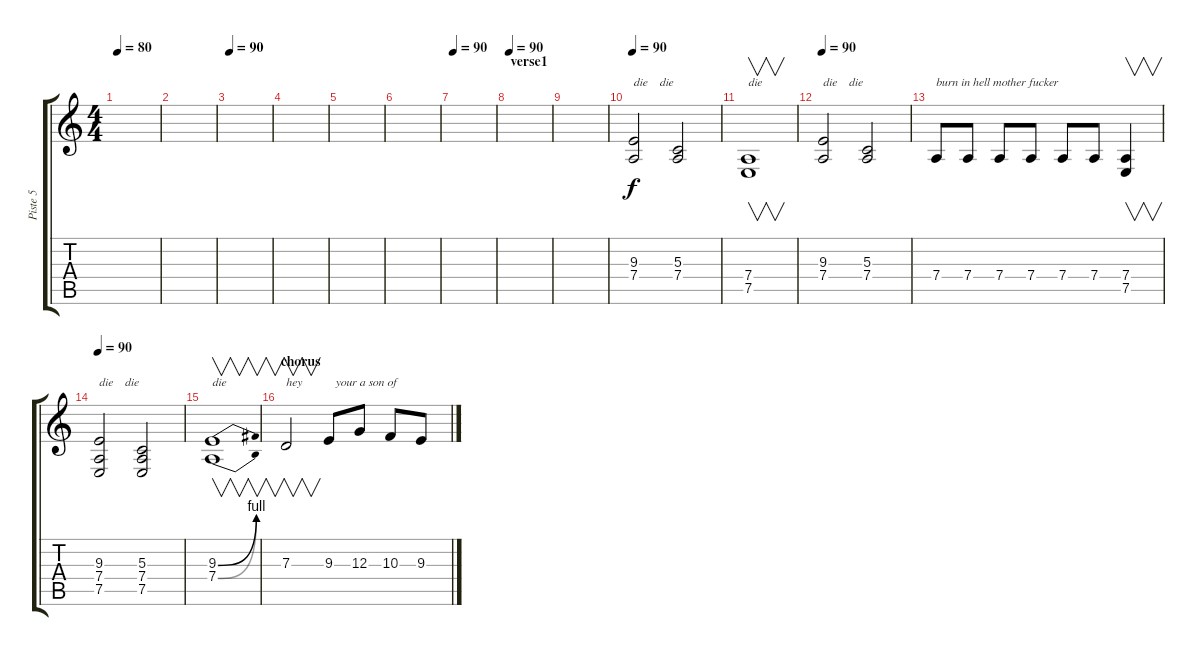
\track ("Piste 5" "Piste 5") {instrument musicbox}
\staff {score tabs}
\tuning (E4 B3 G3 D3 A2 E2) {hide}
\ts (4 4)
\tempo 80
\clef g2
\ks c
|
|
\tempo 90
|
|
|
|
\tempo 90
|
\section ("" "verse1")
\tempo 90
|
|
\tempo 90
(9.3 7.4).2{txt "die    die" instrument gunshot} (5.3 7.4).2 |
(7.4 7.5).1{v txt "die"} |
\tempo 90
(9.3 7.4).2{txt "die    die"} (5.3 7.4).2 |
7.4.8{txt "burn in hell mother fucker"} 7.4.8 7.4.8 7.4.8 7.4.8 7.4.8 (7.4 7.5).4{v} |
\tempo 90
(9.3 7.4 7.5).2{txt "die    die"} (5.3 7.4 7.5).2 |
(9.3{be (bend 0 0 60 4)} 7.4{be (bend 0 0 60 4)}).1{v txt "die"} |
\section ("" "chorus")
7.3.2{v txt "hey           your a son of" instrument gunshot} 9.3.8 12.3.8 10.3.8 9.3.8
